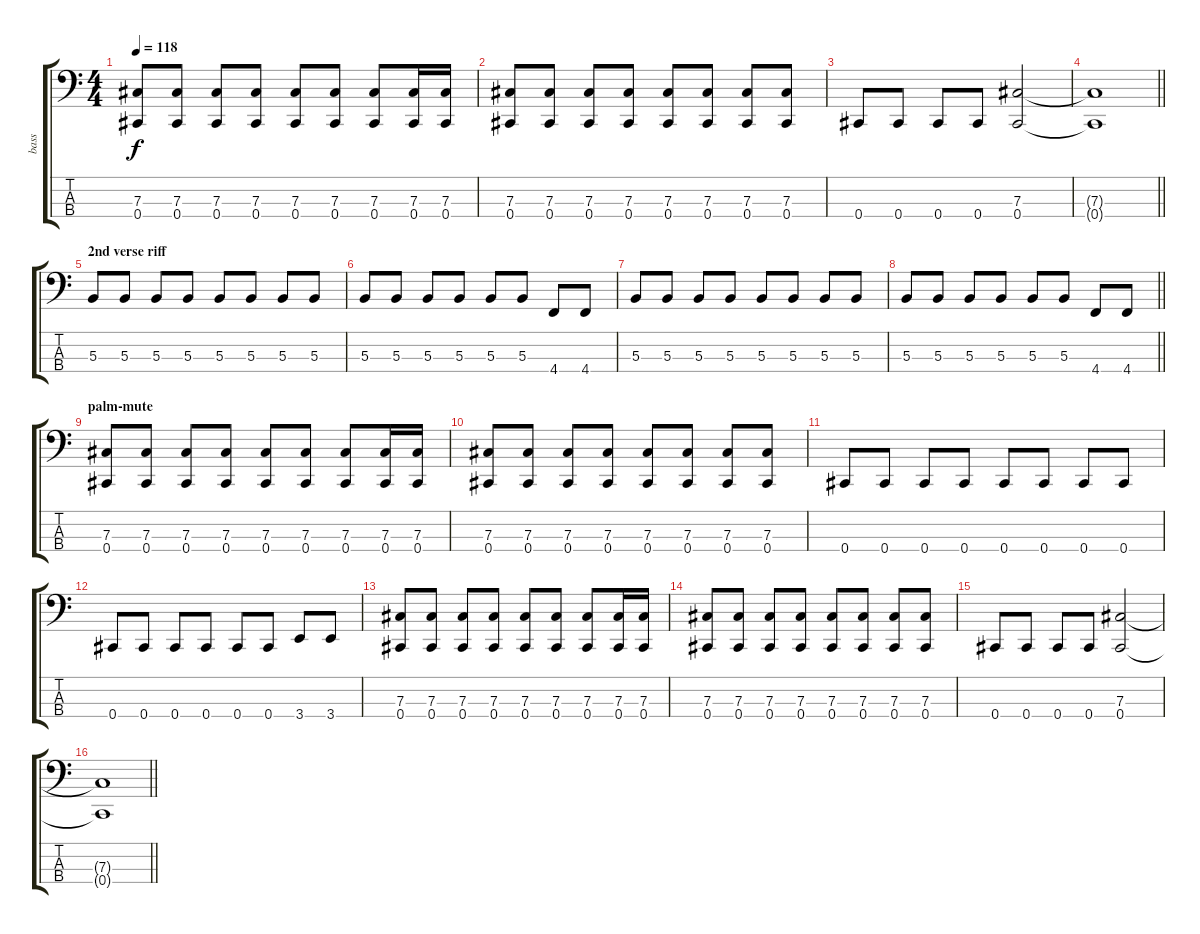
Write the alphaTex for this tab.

\track ("bass" "bass") {instrument electricbasspick}
\staff {score tabs}
\tuning (E2 B1 Gb1 Db1) {hide}
\ts (4 4)
\tempo 118
\clef f4
\ks c
(7.3 0.4).8{dy f} (7.3 0.4).8 (7.3 0.4).8 (7.3 0.4).8 (7.3 0.4).8 (7.3 0.4).8 (7.3 0.4).8 (7.3 0.4).16 (7.3 0.4).16 |
(7.3 0.4).8 (7.3 0.4).8 (7.3 0.4).8 (7.3 0.4).8 (7.3 0.4).8 (7.3 0.4).8 (7.3 0.4).8 (7.3 0.4).8 |
0.4.8 0.4.8 0.4.8 0.4.8 (7.3 0.4).2 |
\barLineRight lightlight
(7.3{t} 0.4{t}).1 |
\section ("" "2nd verse riff")
5.3.8 5.3.8 5.3.8 5.3.8 5.3.8 5.3.8 5.3.8 5.3.8 |
5.3.8 5.3.8 5.3.8 5.3.8 5.3.8 5.3.8 4.4.8 4.4.8 |
5.3.8 5.3.8 5.3.8 5.3.8 5.3.8 5.3.8 5.3.8 5.3.8 |
\barLineRight lightlight
5.3.8 5.3.8 5.3.8 5.3.8 5.3.8 5.3.8 4.4.8 4.4.8 |
\section ("" "palm-mute")
(7.3 0.4).8 (7.3 0.4).8 (7.3 0.4).8 (7.3 0.4).8 (7.3 0.4).8 (7.3 0.4).8 (7.3 0.4).8 (7.3 0.4).16 (7.3 0.4).16 |
(7.3 0.4).8 (7.3 0.4).8 (7.3 0.4).8 (7.3 0.4).8 (7.3 0.4).8 (7.3 0.4).8 (7.3 0.4).8 (7.3 0.4).8 |
0.4.8 0.4.8 0.4.8 0.4.8 0.4.8 0.4.8 0.4.8 0.4.8 |
0.4.8 0.4.8 0.4.8 0.4.8 0.4.8 0.4.8 3.4.8 3.4.8 |
(7.3 0.4).8 (7.3 0.4).8 (7.3 0.4).8 (7.3 0.4).8 (7.3 0.4).8 (7.3 0.4).8 (7.3 0.4).8 (7.3 0.4).16 (7.3 0.4).16 |
(7.3 0.4).8 (7.3 0.4).8 (7.3 0.4).8 (7.3 0.4).8 (7.3 0.4).8 (7.3 0.4).8 (7.3 0.4).8 (7.3 0.4).8 |
0.4.8 0.4.8 0.4.8 0.4.8 (7.3 0.4).2 |
\barLineRight lightlight
(7.3{t} 0.4{t}).1
